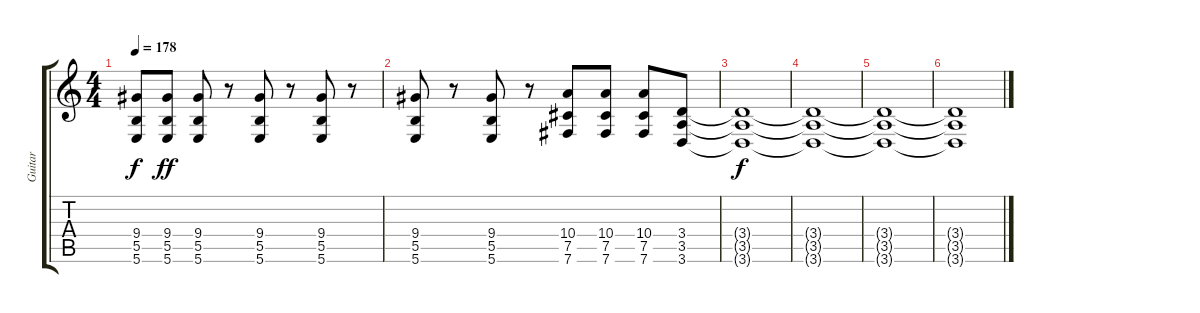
\track ("Guitar" "Guitar") {instrument distortionguitar}
\staff {score tabs}
\tuning (Db4 Ab3 E3 B2 Gb2 B1) {hide}
\ts (4 4)
\tempo 178
\clef g2
\ks c
(9.4{t} 5.5{t} 5.6{t}).8{dy f} (9.4 5.5 5.6).8{dy ff} (9.4 5.5 5.6).8 r.8 (9.4 5.5 5.6).8 r.8 (9.4 5.5 5.6).8 r.8 |
(9.4 5.5 5.6).8 r.8 (9.4 5.5 5.6).8 r.8 (10.4 7.5 7.6).8 (10.4 7.5 7.6).8 (10.4 7.5 7.6).8 (3.4 3.5 3.6).8 |
(3.4{t} 3.5{t} 3.6{t}).1{dy f} |
(3.4{t} 3.5{t} 3.6{t}).1 |
(3.4{t} 3.5{t} 3.6{t}).1{volume 2} |
(3.4{t} 3.5{t} 3.6{t}).1
